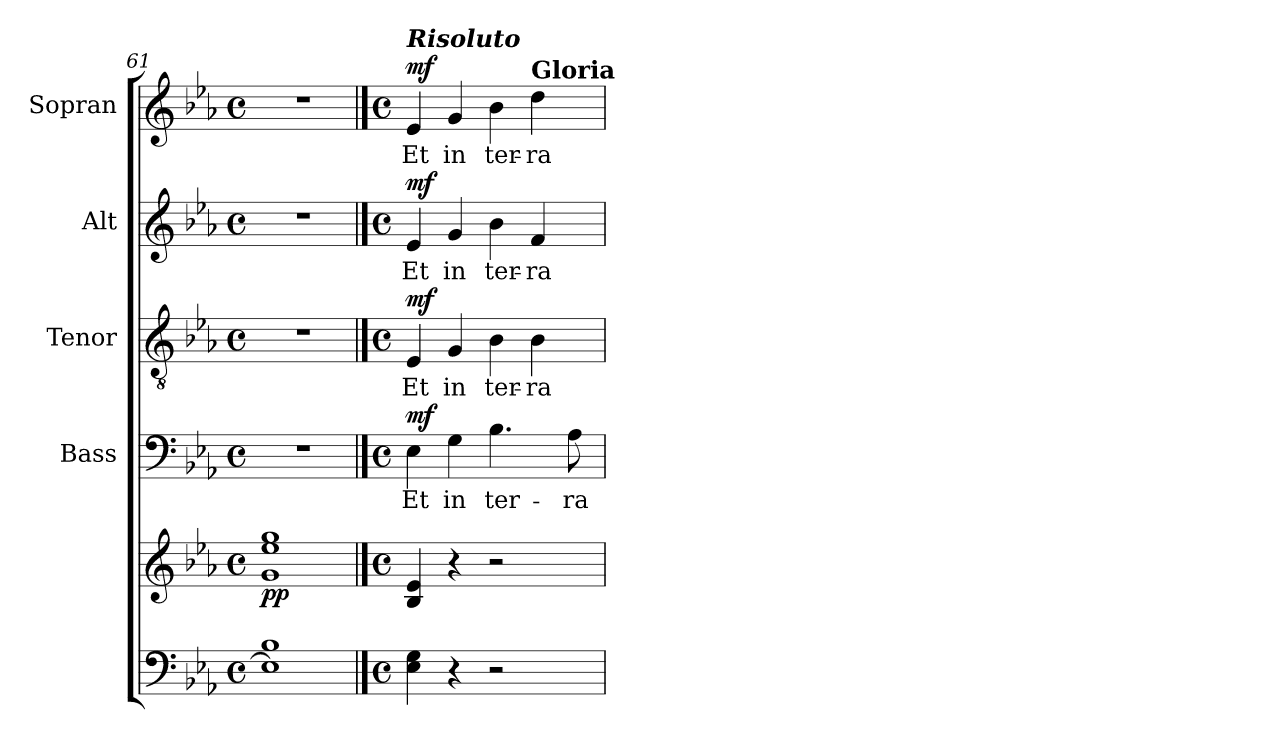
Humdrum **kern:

**kern	**kern	**dynam	**kern	**text	**dynam	**kern	**text	**dynam	**kern	**text	**dynam	**kern	**text	**dynam
*part5	*part5	*part5	*part4	*part4	*part4	*part3	*part3	*part3	*part2	*part2	*part2	*part1	*part1	*part1
*staff6	*staff5	*staff5/6	*staff4	*staff4	*staff4	*staff3	*staff3	*staff3	*staff2	*staff2	*staff2	*staff1	*staff1	*staff1
*	*	*	*I"Bass	*	*	*I"Tenor	*	*	*I"Alt	*	*	*I"Sopran	*	*
*	*	*	*I'B.	*	*	*I'T.	*	*	*I'A.	*	*	*I'S.	*	*
*clefF4	*clefG2	*	*clefF4	*	*	*clefGv2	*	*	*clefG2	*	*	*clefG2	*	*
*k[b-e-a-]	*k[b-e-a-]	*	*k[b-e-a-]	*	*	*k[b-e-a-]	*	*	*k[b-e-a-]	*	*	*k[b-e-a-]	*	*
*E-:	*E-:	*	*E-:	*	*	*E-:	*	*	*E-:	*	*	*E-:	*	*
*M4/4	*M4/4	*	*M4/4	*	*	*M4/4	*	*	*M4/4	*	*	*M4/4	*	*
*met(c)	*met(c)	*	*met(c)	*	*	*met(c)	*	*	*met(c)	*	*	*met(c)	*	*
=61	=61	=61	=61	=61	=61	=61	=61	=61	=61	=61	=61	=61	=61	=61
*^	*^	*	*	*	*	*	*	*	*	*	*	*	*	*
!	!	!	!	!LO:DY:b	!	!	!	!	!	!	!	!	!	!	!	!
1B-	1E-]	1ee- 1gg	1g	pp	1r	.	.	1r	.	.	1r	.	.	1r	.	.
*v	*v	*	*	*	*	*	*	*	*	*	*	*	*	*	*	*
*	*v	*v	*	*	*	*	*	*	*	*	*	*	*	*	*
!!LO:LB:g=z
==62	==62	==62	==62	==62	==62	==62	==62	==62	==62	==62	==62	==62	==62	==62
*M4/4	*M4/4	*	*M4/4	*	*	*M4/4	*	*	*M4/4	*	*	*M4/4	*	*
*met(c)	*met(c)	*	*met(c)	*	*	*met(c)	*	*	*met(c)	*	*	*met(c)	*	*
*^	*^	*	*	*	*	*	*	*	*	*	*	*	*	*
!	!	!	!	!	!	!	!	!	!	!	!	!	!	!LO:TX:a:Bi:t=Risoluto	!	!
!	!	!	!	!	!	!LO:LY:b	!LO:DY:a	!	!LO:LY:b	!LO:DY:a	!	!LO:LY:b	!LO:DY:a	!	!LO:LY:b	!LO:DY:a
*v	*v	*	*	*	*	*	*	*	*	*	*	*	*	*	*	*
*	*v	*v	*	*	*	*	*	*	*	*	*	*	*	*	*
4E-\ 4G\	4B-/ 4e-/	.	4E-\	Et	mf	4E-/	Et	mf	4e-/	Et	mf	4e-/	Et	mf
!	!	!	!	!LO:LY:b	!	!	!LO:LY:b	!	!	!LO:LY:b	!	!	!LO:LY:b	!
4r	4r	.	4G\	in	.	4G/	in	.	4g/	in	.	4g/	in	.
!	!	!	!	!LO:LY:b	!	!	!LO:LY:b	!	!	!LO:LY:b	!	!	!LO:LY:b	!
2r	2r	.	4.B-\	ter-	.	4B-\	ter-	.	4b-\	ter-	.	4b-\	ter-	.
!	!	!	!	!	!	!	!	!	!	!	!	!LO:TX:a:B:t=Gloria	!	!
!	!	!	!	!	!	!	!LO:LY:b	!	!	!LO:LY:b	!	!	!LO:LY:b	!
.	.	.	.	.	.	4B-\	-ra	.	4f/	-ra	.	4dd\	-ra	.
!	!	!	!	!LO:LY:b	!	!	!	!	!	!	!	!	!	!
.	.	.	8A-\	-ra	.	.	.	.	.	.	.	.	.	.
=	=	=	=	=	=	=	=	=	=	=	=	=	=	=
*-	*-	*-	*-	*-	*-	*-	*-	*-	*-	*-	*-	*-	*-	*-
